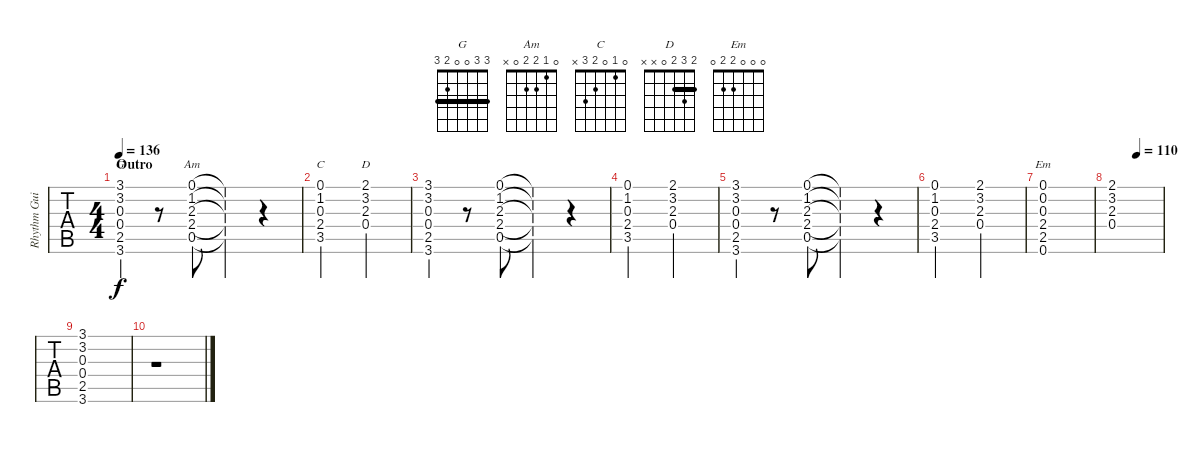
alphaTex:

\track ("Rhythm Guitar" "Rhythm Gui") {instrument electricguitarclean}
\staff {tabs}
\tuning (E4 B3 G3 D3 A2 E2) {hide}
\chord ("G" 3 3 0 0 2 3) {barre 3}
\chord ("Am" 0 1 2 2 0 x)
\chord ("C" 0 1 0 2 3 x)
\chord ("D" 2 3 2 0 x x) {barre 2}
\chord ("Em" 0 0 0 2 2 0)
\ts (4 4)
\section ("" "Outro")
\tempo 136
\clef g2
\ks g
(3.1 3.2 0.3 0.4 2.5 3.6).4{ch "G" dy f} r.8 (0.1 1.2 2.3 2.4 0.5).8{ch "Am"} (0.1{t} 1.2{t} 2.3{t} 2.4{t} 0.5{t}).4 r.4 |
(0.1 1.2 0.3 2.4 3.5).2{ch "C"} (2.1 3.2 2.3 0.4).2{ch "D"} |
(3.1 3.2 0.3 0.4 2.5 3.6).4 r.8 (0.1 1.2 2.3 2.4 0.5).8 (0.1{t} 1.2{t} 2.3{t} 2.4{t} 0.5{t}).4 r.4 |
(0.1 1.2 0.3 2.4 3.5).2 (2.1 3.2 2.3 0.4).2 |
(3.1 3.2 0.3 0.4 2.5 3.6).4 r.8 (0.1 1.2 2.3 2.4 0.5).8 (0.1{t} 1.2{t} 2.3{t} 2.4{t} 0.5{t}).4 r.4 |
(0.1 1.2 0.3 2.4 3.5).2 (2.1 3.2 2.3 0.4).2 |
(0.1 0.2 0.3 2.4 2.5 0.6).1{ch "Em"} |
\tempo (110 0.5)
(2.1 3.2 2.3 0.4).1 |
(3.1 3.2 0.3 0.4 2.5 3.6).1 |
r.1
